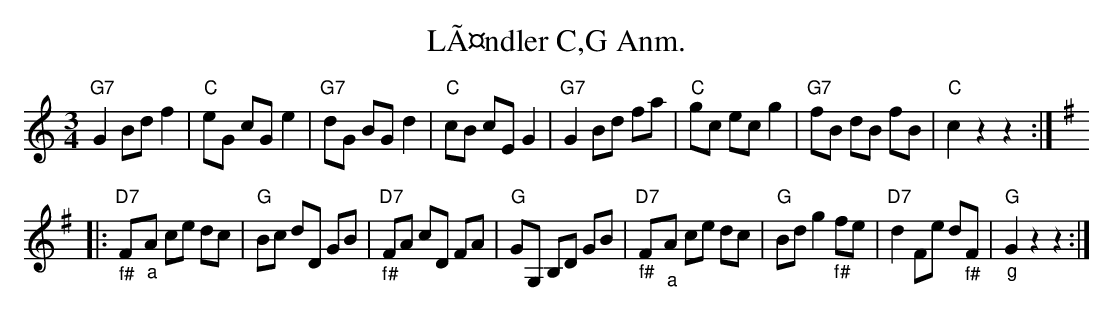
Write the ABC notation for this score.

X:1
T:LÃ¤ndler C,G Anm.
M:3/4
L:1/8
K:Cmaj
"G7"G2 Bd f2 | "C"eG cG e2 | "G7"dG BG d2 | "C"cB cE G2 | "G7"G2 Bd fa | "C"gc ec g2 | "G7"fB dB fB | "C"c2 z2z2 :: [K:Gmaj]
"D7""_f#"F"_a"A ce dc | "G"Bc dD GB | "D7""_f#"FA cD FA | "G"GG, B,D GB | "D7""_f#"F"_a"A ce dc | "G"Bd g2 "_f#"fe | "D7"d2 Fe d"_f#"F | "G""_g"G2 z2z2 :|
